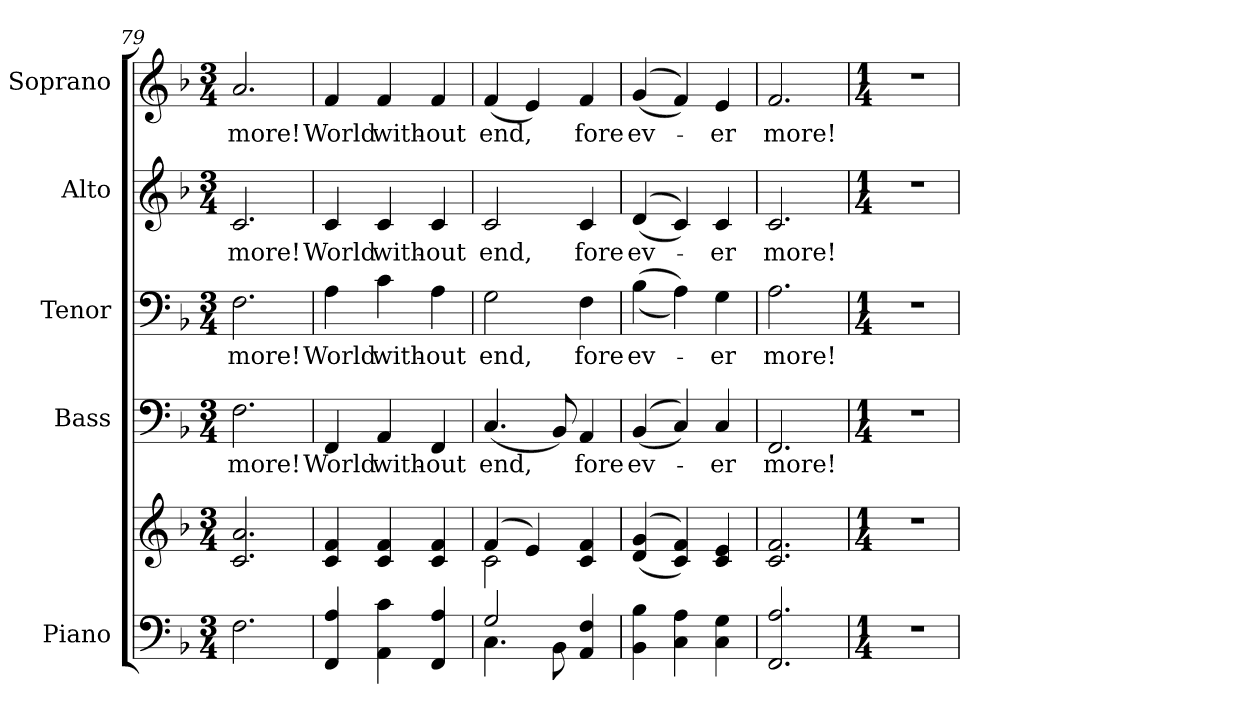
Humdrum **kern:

**kern	**kern	**kern	**text	**kern	**text	**kern	**text	**kern	**text
*part5	*part5	*part4	*part4	*part3	*part3	*part2	*part2	*part1	*part1
*staff6	*staff5	*staff4	*staff4	*staff3	*staff3	*staff2	*staff2	*staff1	*staff1
*I"Piano	*	*I"Bass	*	*I"Tenor	*	*I"Alto	*	*I"Soprano	*
*I'Pno.	*	*I'B.	*	*I'T.	*	*I'A.	*	*I'S.	*
*clefF4	*clefG2	*clefF4	*	*clefF4	*	*clefG2	*	*clefG2	*
*k[b-]	*k[b-]	*k[b-]	*	*k[b-]	*	*k[b-]	*	*k[b-]	*
*F:	*F:	*F:	*	*F:	*	*F:	*	*F:	*
*M3/4	*M3/4	*M3/4	*	*M3/4	*	*M3/4	*	*M3/4	*
=79	=79	=79	=79	=79	=79	=79	=79	=79	=79
!	!	!	!LO:LY:b:color=#000000	!	!	!	!	!	!
!	!	!	!	!	!LO:LY:b:color=#000000	!	!	!	!
!	!	!	!	!	!	!	!LO:LY:b:color=#000000	!	!
!	!	!	!	!	!	!	!	!	!LO:LY:b:color=#000000
2.Fi\	2.ci/ 2.ai	2.Fi\	more!	2.Fi\	more!	2.ci/	more!	2.ai/	more!
=80	=80	=80	=80	=80	=80	=80	=80	=80	=80
!	!	!	!LO:LY:b:color=#000000	!	!	!	!	!	!
!	!	!	!	!	!LO:LY:b:color=#000000	!	!	!	!
!	!	!	!	!	!	!	!LO:LY:b:color=#000000	!	!
!	!	!	!	!	!	!	!	!	!LO:LY:b:color=#000000
4FFi/ 4Ai	4ci/ 4fi	4FFi/	World	4Ai\	World	4ci/	World	4fi/	World
!	!	!	!LO:LY:b:color=#000000	!	!	!	!	!	!
!	!	!	!	!	!LO:LY:b:color=#000000	!	!	!	!
!	!	!	!	!	!	!	!LO:LY:b:color=#000000	!	!
!	!	!	!	!	!	!	!	!	!LO:LY:b:color=#000000
4AAi\ 4ci	4ci/ 4fi	4AAi/	with-	4ci\	with-	4ci/	with-	4fi/	with-
!	!	!	!LO:LY:b:color=#000000	!	!	!	!	!	!
!	!	!	!	!	!LO:LY:b:color=#000000	!	!	!	!
!	!	!	!	!	!	!	!LO:LY:b:color=#000000	!	!
!	!	!	!	!	!	!	!	!	!LO:LY:b:color=#000000
4FFi/ 4Ai	4ci/ 4fi	4FFi/	-out	4Ai\	-out	4ci/	-out	4fi/	-out
!!LO:PB:g=z
=81	=81	=81	=81	=81	=81	=81	=81	=81	=81
*^	*^	*	*	*	*	*	*	*	*
!	!	!	!	!	!LO:LY:b:color=#000000	!	!	!	!	!	!
!	!	!	!	!	!	!	!LO:LY:b:color=#000000	!	!	!	!
!	!	!	!	!	!	!	!	!	!LO:LY:b:color=#000000	!	!
!	!	!	!	!	!	!	!	!	!	!	!LO:LY:b:color=#000000
2Gi/	4.Ci\	(4fi/	2ci\	(4.Ci/	end,	2Gi\	end,	2ci/	end,	(4fi/	end,
.	.	4ei/)	.	.	.	.	.	.	.	4ei/)	.
.	8BB-i\	.	.	8BB-i/)	.	.	.	.	.	.	.
!	!	!	!	!	!LO:LY:b:color=#000000	!	!	!	!	!	!
!	!	!	!	!	!	!	!LO:LY:b:color=#000000	!	!	!	!
!	!	!	!	!	!	!	!	!	!LO:LY:b:color=#000000	!	!
!	!	!	!	!	!	!	!	!	!	!	!LO:LY:b:color=#000000
4AAi/ 4Fi	4ryy	4ci/ 4fi	4ryy	4AAi/	fore	4Fi\	fore	4ci/	fore	4fi/	fore
*v	*v	*	*	*	*	*	*	*	*	*	*
*	*v	*v	*	*	*	*	*	*	*	*
=82	=82	=82	=82	=82	=82	=82	=82	=82	=82
*^	*^	*	*	*	*	*	*	*	*
!	!	!	!	!	!LO:LY:b:color=#000000	!	!	!	!	!	!
*v	*v	*	*	*	*	*	*	*	*	*	*
*	*v	*v	*	*	*	*	*	*	*	*
*^	*^	*	*	*	*	*	*	*	*
!	!	!	!	!	!	!	!LO:LY:b:color=#000000	!	!	!	!
*v	*v	*	*	*	*	*	*	*	*	*	*
*	*v	*v	*	*	*	*	*	*	*	*
*^	*^	*	*	*	*	*	*	*	*
!	!	!	!	!	!	!	!	!	!LO:LY:b:color=#000000	!	!
*v	*v	*	*	*	*	*	*	*	*	*	*
*	*v	*v	*	*	*	*	*	*	*	*
*^	*^	*	*	*	*	*	*	*	*
!	!	!	!	!	!	!	!	!	!	!	!LO:LY:b:color=#000000
*v	*v	*	*	*	*	*	*	*	*	*	*
*	*v	*v	*	*	*	*	*	*	*	*
4BB-i\ 4B-i	((4di/ 4gi	((4BB-i/	ev-	((4B-i\	ev-	((4di/	ev-	((4gi/	ev-
4Ci\ 4Ai	4ci/ 4fi))	4Ci/))	.	4Ai\))	.	4ci/))	.	4fi/))	.
!	!	!	!LO:LY:b:color=#000000	!	!	!	!	!	!
!	!	!	!	!	!LO:LY:b:color=#000000	!	!	!	!
!	!	!	!	!	!	!	!LO:LY:b:color=#000000	!	!
!	!	!	!	!	!	!	!	!	!LO:LY:b:color=#000000
4Ci\ 4Gi	4ci/ 4ei	4Ci/	-er	4Gi\	-er	4ci/	-er	4ei/	-er
=83	=83	=83	=83	=83	=83	=83	=83	=83	=83
!	!	!	!LO:LY:b:color=#000000	!	!	!	!	!	!
!	!	!	!	!	!LO:LY:b:color=#000000	!	!	!	!
!	!	!	!	!	!	!	!LO:LY:b:color=#000000	!	!
!	!	!	!	!	!	!	!	!	!LO:LY:b:color=#000000
2.FFi/ 2.Ai	2.ci/ 2.fi	2.FFi/	more!	2.Ai\	more!	2.ci/	more!	2.fi/	more!
!!LO:PB:g=z
=84	=84	=84	=84	=84	=84	=84	=84	=84	=84
*M1/4	*M1/4	*M1/4	*	*M1/4	*	*M1/4	*	*M1/4	*
!LO:N:vis=1	!LO:N:vis=1	!LO:N:vis=1	!	!LO:N:vis=1	!	!LO:N:vis=1	!	!LO:N:vis=1	!
4r	4r	4r	.	4r	.	4r	.	4r	.
=	=	=	=	=	=	=	=	=	=
*-	*-	*-	*-	*-	*-	*-	*-	*-	*-
